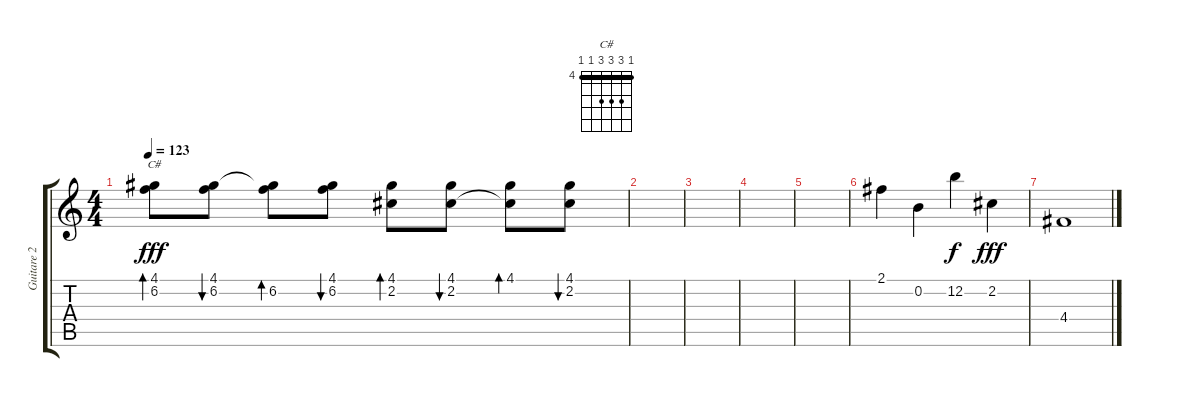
\track ("Guitare 2" "Guitare 2") {instrument electricguitarjazz}
\staff {score tabs}
\tuning (E4 B3 G3 D3 A2 E2) {hide}
\chord ("C#" 4 6 6 6 4 4) {firstfret 4 barre 4}
\ts (4 4)
\tempo 123
\clef g2
\ks c
(4.1 6.2).8{bd 60 ch "C#" dy fff} (4.1 6.2).8{bu 60} (4.1{t} 6.2).8{bd 60} (4.1 6.2).8{bu 60} (4.1 2.2).8{bd 60} (4.1 2.2).8{bu 60} (4.1 2.2{t}).8{bd 60} (4.1 2.2).8{bu 60} |
|
|
|
|
2.1.4 0.2.4 12.2.4{dy f} 2.2.4{dy fff} |
4.4.1
